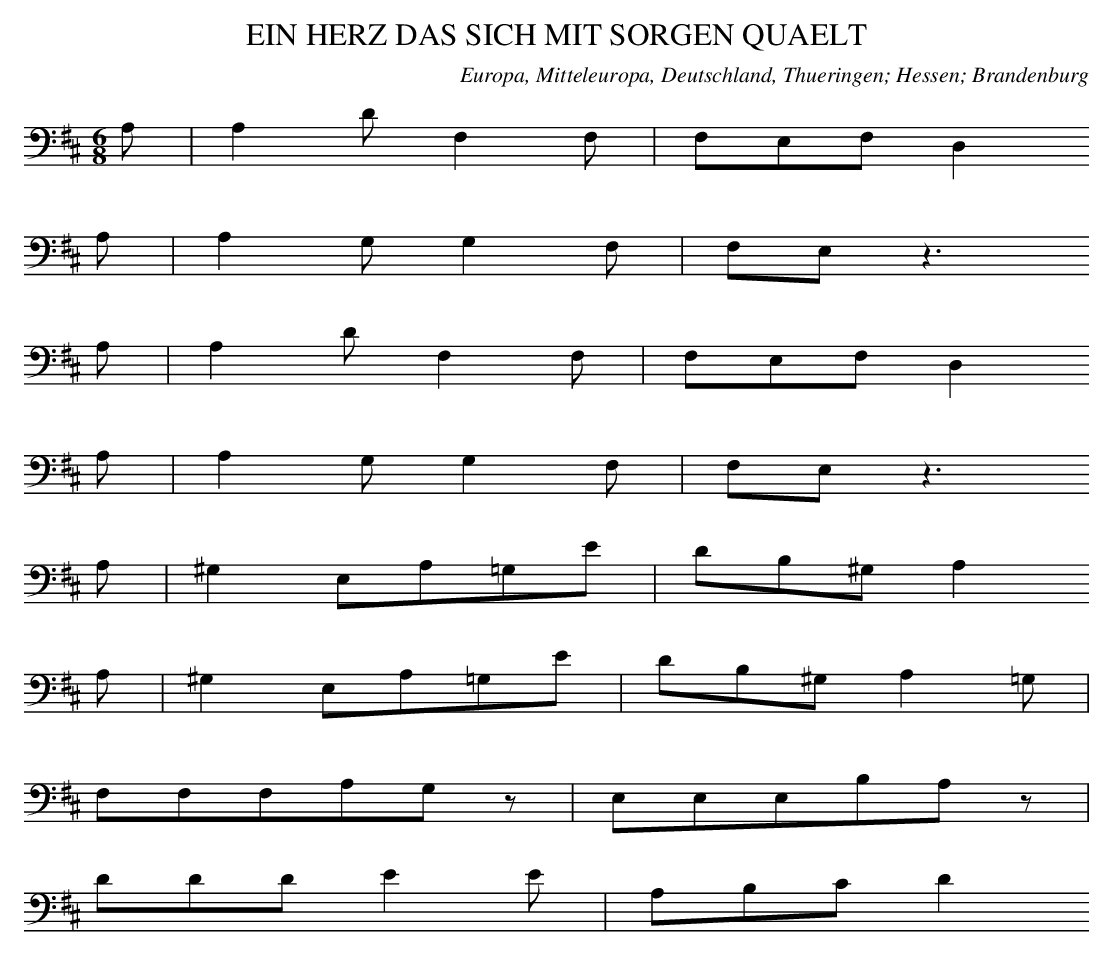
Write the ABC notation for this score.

X:1
T: EIN HERZ DAS SICH MIT SORGEN QUAELT
O: Europa, Mitteleuropa, Deutschland, Thueringen; Hessen; Brandenburg
M: 6/8
L: 1/8
K: D
A, | A,2DF,2F, | F,E,F,D,2
A, | A,2G,G,2F, | F,E,z3
A, | A,2DF,2F, | F,E,F,D,2
A, | A,2G,G,2F, | F,E,z3
A, | ^G,2E,A,=G,E | DB,^G,A,2
A, | ^G,2E,A,=G,E | DB,^G,A,2=G, |
F,F,F,A,G,z | E,E,E,B,A,z |
DDDE2E | A,B,CD2
